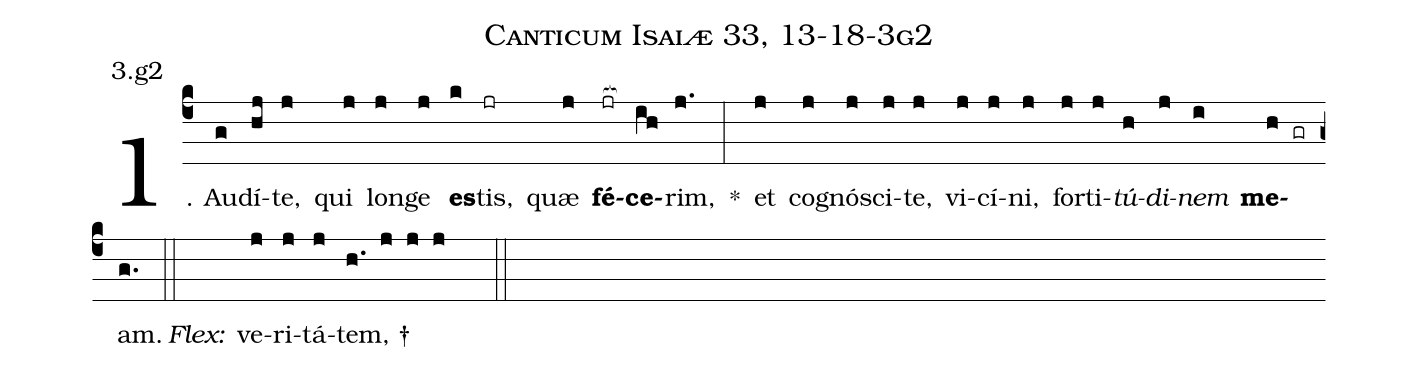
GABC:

name: Canticum Isaiæ 33, 13-18-3g2;
annotation: 3.g2;
%%
(c4)1. Au(g)dí(hj)te,(j) qui(j) lon(j)ge(j) <b>es</b>(k)tis,(jr) quæ(j) <b>fé</b>(jr[ocb:1{])<b>ce</b>(ih[ocb:0}])rim,(j.) *(:) et(j) co(j)gnó(j)sci(j)te,(j) vi(j)cí(j)ni,(j) for(j)ti(j)<i>tú</i>(h)<i>di</i>(j)<i>nem</i>(i) <b>me</b>(h gr)am.(g.) (::)
<i>Flex:</i>()  ve(j)ri(j)tá(j)tem, †(h. j j j  ::)
